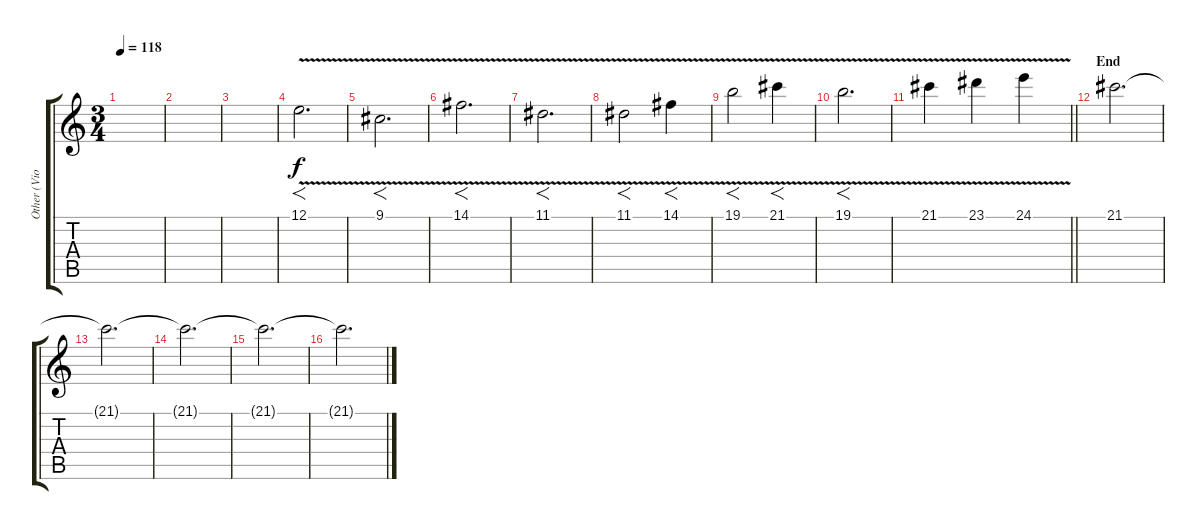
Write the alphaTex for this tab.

\track ("Other (Viola)" "Other (Vio") {instrument violin}
\staff {score tabs}
\tuning (E4 B3 G3 D3 A2 E2) {hide}
\ts (3 4)
\tempo 118
\clef g2
\ks c
|
|
|
12.1{v}.2{f d volume 10} |
9.1{v}.2{f d} |
14.1{v}.2{f d} |
11.1{v}.2{f d} |
11.1{v}.2{f} 14.1{v}.4{f} |
19.1{v}.2{f} 21.1{v}.4{f} |
19.1{v}.2{f d} |
\barLineRight lightlight
21.1{v}.4 23.1{v}.4 24.1{v}.4 |
\section ("" "End")
21.1.2{d} |
21.1{t}.2{d} |
21.1{t}.2{d} |
21.1{t}.2{d} |
21.1{t}.2{d volume 0}
